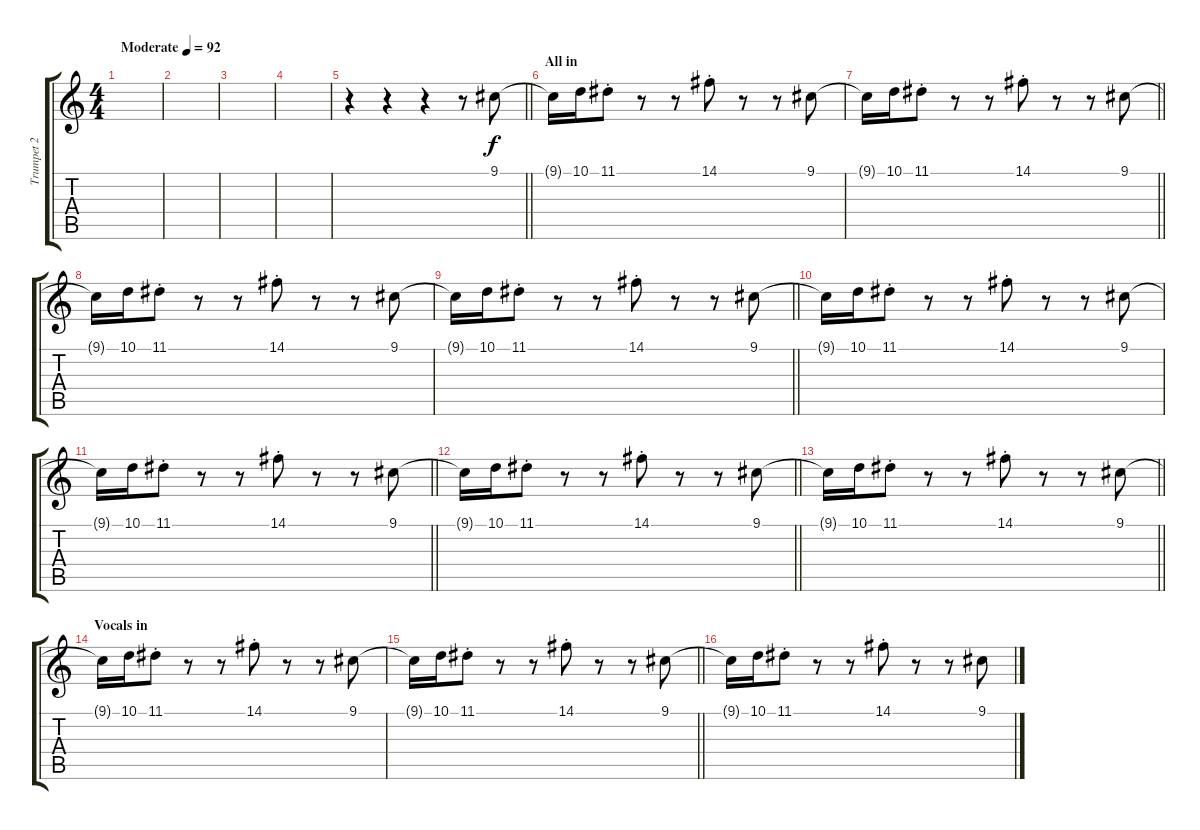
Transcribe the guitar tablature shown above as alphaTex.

\track ("Trumpet 2" "Trumpet 2") {instrument trumpet}
\staff {score tabs}
\tuning (E4 B3 G3 D3 A2 E2) {hide}
\ts (4 4)
\tempo (92 "Moderate")
\clef g2
\ks c
|
|
|
|
\barLineRight lightlight
r.4 r.4 r.4 r.8 9.1.8 |
\section ("" "All in")
9.1{t}.16 10.1.16 11.1{st}.8 r.8 r.8 14.1{st}.8 r.8 r.8 9.1.8 |
\barLineRight lightlight
9.1{t}.16 10.1.16 11.1{st}.8 r.8 r.8 14.1{st}.8 r.8 r.8 9.1.8 |
9.1{t}.16 10.1.16 11.1{st}.8 r.8 r.8 14.1{st}.8 r.8 r.8 9.1.8 |
\barLineRight lightlight
9.1{t}.16 10.1.16 11.1{st}.8 r.8 r.8 14.1{st}.8 r.8 r.8 9.1.8 |
9.1{t}.16 10.1.16 11.1{st}.8 r.8 r.8 14.1{st}.8 r.8 r.8 9.1.8 |
\barLineRight lightlight
9.1{t}.16 10.1.16 11.1{st}.8 r.8 r.8 14.1{st}.8 r.8 r.8 9.1.8 |
\barLineRight lightlight
9.1{t}.16 10.1.16 11.1{st}.8 r.8 r.8 14.1{st}.8 r.8 r.8 9.1.8 |
\barLineRight lightlight
9.1{t}.16 10.1.16 11.1{st}.8 r.8 r.8 14.1{st}.8 r.8 r.8 9.1.8 |
\section ("" "Vocals in")
9.1{t}.16 10.1.16 11.1{st}.8 r.8 r.8 14.1{st}.8 r.8 r.8 9.1.8 |
\barLineRight lightlight
9.1{t}.16 10.1.16 11.1{st}.8 r.8 r.8 14.1{st}.8 r.8 r.8 9.1.8 |
9.1{t}.16 10.1.16 11.1{st}.8 r.8 r.8 14.1{st}.8 r.8 r.8 9.1.8
